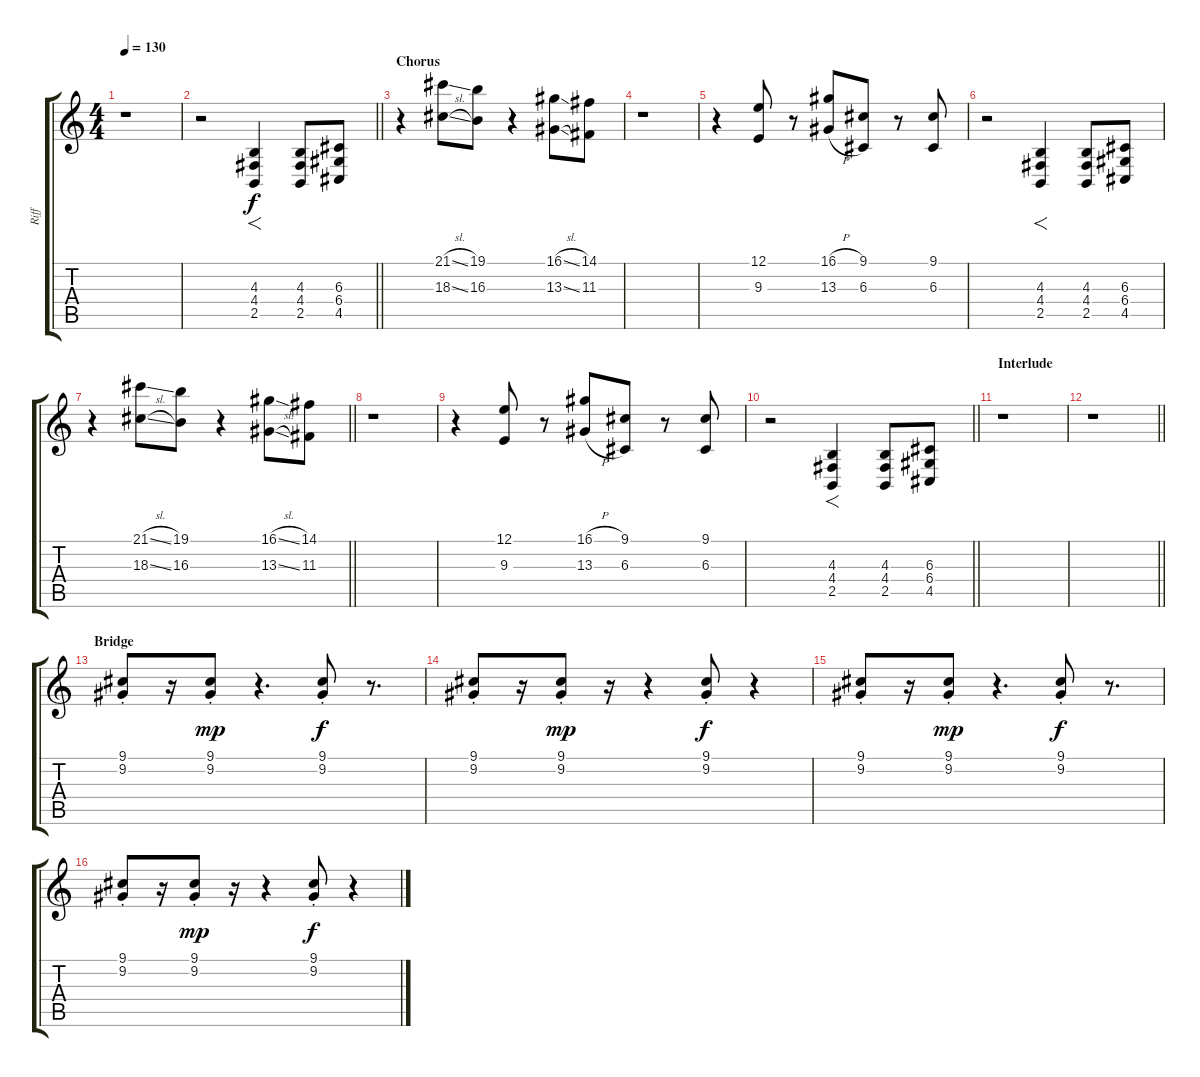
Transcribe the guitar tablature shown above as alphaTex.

\track ("Riff" "Riff") {instrument lead1square}
\staff {score tabs}
\tuning (E4 B3 G3 D3 A2 E2) {hide}
\ts (4 4)
\tempo 130
\clef g2
\ks c
r.1{dy f} |
\barLineRight lightlight
r.2{volume 13 instrument lead2sawtooth} (4.3 4.4 2.5).4{f} (4.3 4.4 2.5).8 (6.3 6.4 4.5).8 |
\section ("" "Chorus")
r.4 (21.1{sl} 18.3{sl}).8 (19.1 16.3).8 r.4 (16.1{sl} 13.3{sl}).8 (14.1 11.3).8 |
r.1 |
r.4 (12.1 9.3).8 r.8 (16.1{h} 13.3{h}).8 (9.1 6.3).8 r.8 (9.1 6.3).8 |
r.2 (4.3 4.4 2.5).4{f} (4.3 4.4 2.5).8 (6.3 6.4 4.5).8 |
\barLineRight lightlight
r.4 (21.1{sl} 18.3{sl}).8 (19.1 16.3).8 r.4 (16.1{sl} 13.3{sl}).8 (14.1 11.3).8 |
r.1 |
r.4 (12.1 9.3).8 r.8 (16.1{h} 13.3{h}).8 (9.1 6.3).8 r.8 (9.1 6.3).8 |
\barLineRight lightlight
r.2 (4.3 4.4 2.5).4{f} (4.3 4.4 2.5).8 (6.3 6.4 4.5).8 |
\section ("" "Interlude")
r.1 |
\barLineRight lightlight
r.1 |
\section ("" "Bridge")
(9.1{st} 9.2{st}).8{volume 11 instrument lead1square} r.16 (9.1{st} 9.2{st}).8{dy mp} r.4{d} (9.1{st} 9.2{st}).8{dy f} r.8{d} |
(9.1{st} 9.2{st}).8 r.16 (9.1{st} 9.2{st}).8{dy mp} r.16 r.4 (9.1{st} 9.2{st}).8{dy f} r.4 |
(9.1{st} 9.2{st}).8 r.16 (9.1{st} 9.2{st}).8{dy mp} r.4{d} (9.1{st} 9.2{st}).8{dy f} r.8{d} |
(9.1{st} 9.2{st}).8 r.16 (9.1{st} 9.2{st}).8{dy mp} r.16 r.4 (9.1{st} 9.2{st}).8{dy f} r.4
